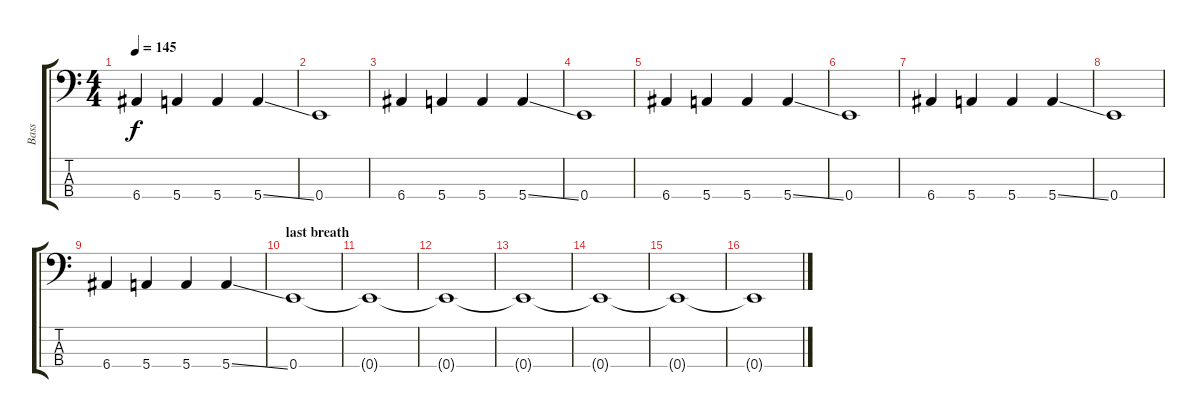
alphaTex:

\track ("Bass" "Bass") {instrument electricbasspick}
\staff {score tabs}
\tuning (G2 D2 A1 E1) {hide}
\ts (4 4)
\tempo 145
\clef f4
\ks c
6.4.4{dy f} 5.4.4 5.4.4 5.4{ss}.4 |
0.4.1 |
6.4.4 5.4.4 5.4.4 5.4{ss}.4 |
0.4.1 |
6.4.4 5.4.4 5.4.4 5.4{ss}.4 |
0.4.1 |
6.4.4 5.4.4 5.4.4 5.4{ss}.4 |
0.4.1 |
6.4.4 5.4.4 5.4.4 5.4{ss}.4 |
\section ("" "last breath")
0.4.1 |
0.4{t}.1 |
0.4{t}.1 |
0.4{t}.1 |
0.4{t}.1 |
0.4{t}.1 |
0.4{t}.1
